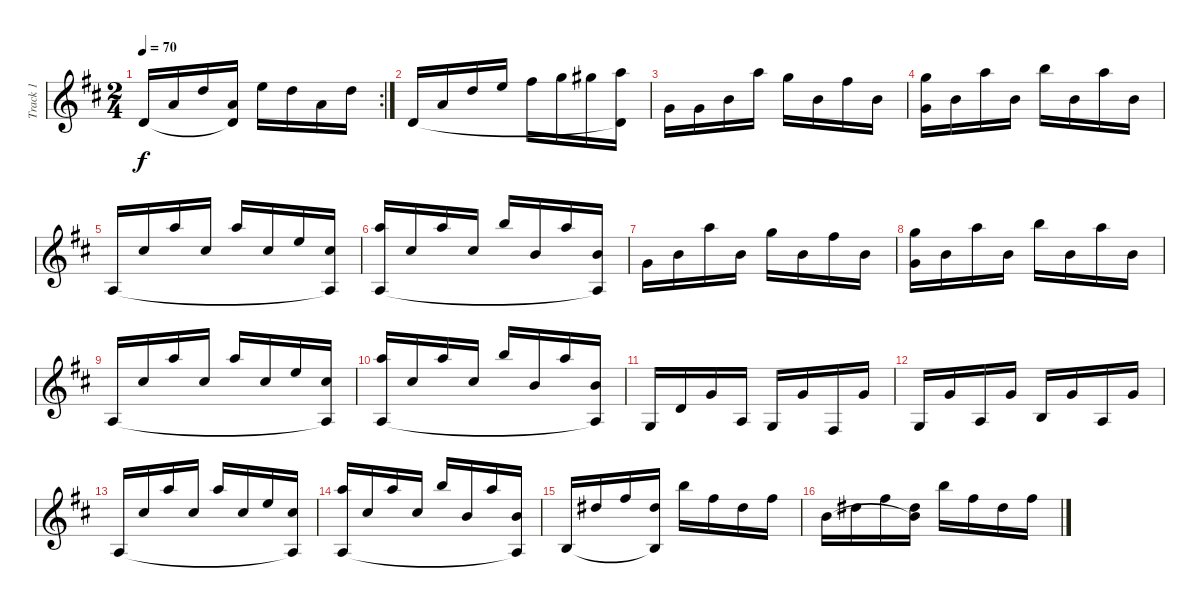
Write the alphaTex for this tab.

\track ("Track 1" "Track 1") {instrument acousticguitarnylon}
\staff {score}
\tuning (E4 B3 G3 D3 A2 E2) {hide}
\rc 2
\ts (2 4)
\tempo 70
\clef g2
\ks d
0.4.16{dy f} 2.3.16 3.2.16 (2.3 0.4{t}).16 0.1.16 3.2.16 2.3.16 3.2.16 |
0.4.16 2.3.16 3.2.16 0.1.16 2.1.16 3.1.16 4.1.16 (5.1 0.4{t}).16 |
5.4.16 0.3.16 0.2.16 5.1.16 3.1.16 4.3.16 2.1.16 4.3.16 |
(3.1 0.3).16 0.2.16 5.1.16 0.2.16 7.1.16 0.2.16 5.1.16 0.2.16 |
0.5.16 6.3.16 5.1.16 6.3.16 5.1.16 6.3.16 5.2.16 (6.3 0.5{t}).16 |
(5.1 0.5).16 6.3.16 5.1.16 6.3.16 7.1.16 0.2.16 5.1.16 (0.2 0.5{t}).16 |
5.4.16 0.2.16 5.1.16 0.2.16 3.1.16 4.3.16 2.1.16 4.3.16 |
(3.1 0.3).16 0.2.16 5.1.16 0.2.16 7.1.16 0.2.16 5.1.16 0.2.16 |
0.5.16 6.3.16 5.1.16 6.3.16 5.1.16 6.3.16 5.2.16 (6.3 0.5{t}).16 |
(5.1 0.5).16 6.3.16 5.1.16 6.3.16 7.1.16 0.2.16 5.1.16 (0.2 0.5{t}).16 |
3.6.16 0.4.16 0.3.16 0.5.16 3.6.16 0.3.16 2.6.16 0.3.16 |
3.6.16 0.3.16 0.5.16 0.3.16 2.5.16 0.3.16 0.5.16 0.3.16 |
0.5.16 6.3.16 5.1.16 6.3.16 5.1.16 6.3.16 5.2.16 (6.3 0.5{t}).16 |
(5.1 0.5).16 6.3.16 5.1.16 6.3.16 7.1.16 0.2.16 5.1.16 (0.2 0.5{t}).16 |
7.6.16 8.3.16 7.2.16 (8.3 7.6{t}).16 7.1.16 7.2.16 8.3.16 7.2.16 |
9.4.16 8.3.16 7.2.16 (8.3 9.4{t}).16 7.1.16 7.2.16 8.3.16 7.2.16
